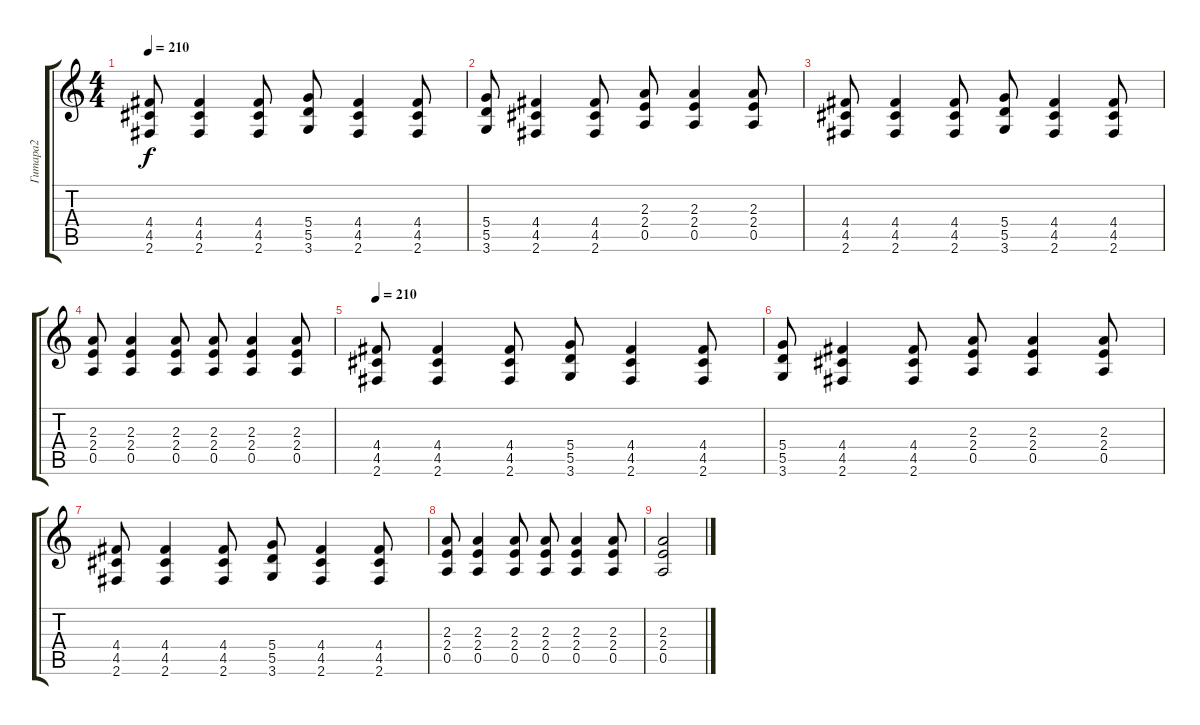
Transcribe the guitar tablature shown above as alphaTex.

\track ("Гитара2" "Гитара2") {instrument distortionguitar}
\staff {score tabs}
\tuning (E4 B3 G3 D3 A2 E2) {hide}
\ts (4 4)
\tempo 210
\clef g2
\ks c
(4.4 4.5 2.6).8{dy f} (4.4 4.5 2.6).4 (4.4 4.5 2.6).8 (5.4 5.5 3.6).8 (4.4 4.5 2.6).4 (4.4 4.5 2.6).8 |
(5.4 5.5 3.6).8 (4.4 4.5 2.6).4 (4.4 4.5 2.6).8 (2.3 2.4 0.5).8 (2.3 2.4 0.5).4 (2.3 2.4 0.5).8 |
(4.4 4.5 2.6).8 (4.4 4.5 2.6).4 (4.4 4.5 2.6).8 (5.4 5.5 3.6).8 (4.4 4.5 2.6).4 (4.4 4.5 2.6).8 |
(2.3 2.4 0.5).8 (2.3 2.4 0.5).4 (2.3 2.4 0.5).8 (2.3 2.4 0.5).8 (2.3 2.4 0.5).4 (2.3 2.4 0.5).8 |
\tempo 210
(4.4 4.5 2.6).8 (4.4 4.5 2.6).4 (4.4 4.5 2.6).8 (5.4 5.5 3.6).8 (4.4 4.5 2.6).4 (4.4 4.5 2.6).8 |
(5.4 5.5 3.6).8 (4.4 4.5 2.6).4 (4.4 4.5 2.6).8 (2.3 2.4 0.5).8 (2.3 2.4 0.5).4 (2.3 2.4 0.5).8 |
(4.4 4.5 2.6).8 (4.4 4.5 2.6).4 (4.4 4.5 2.6).8 (5.4 5.5 3.6).8 (4.4 4.5 2.6).4 (4.4 4.5 2.6).8 |
(2.3 2.4 0.5).8 (2.3 2.4 0.5).4 (2.3 2.4 0.5).8 (2.3 2.4 0.5).8 (2.3 2.4 0.5).4 (2.3 2.4 0.5).8 |
(2.3 2.4 0.5).2
